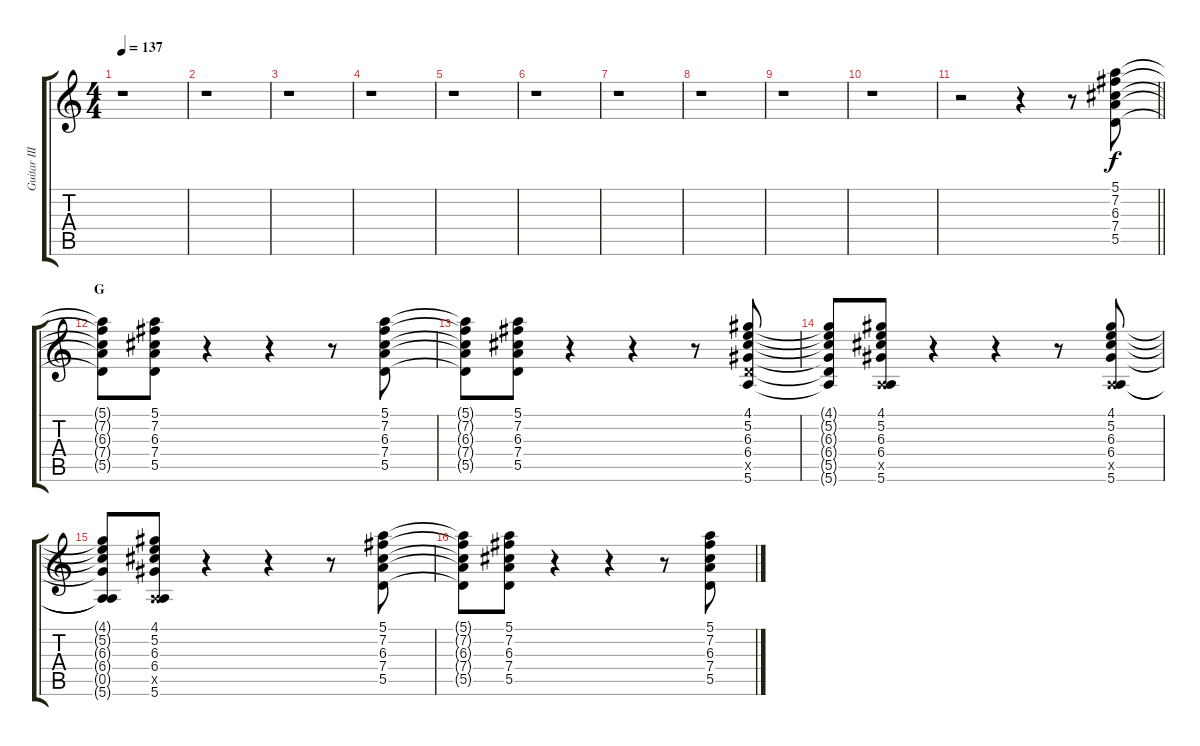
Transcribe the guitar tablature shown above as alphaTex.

\track ("Guitar III" "Guitar III") {instrument acousticguitarsteel}
\staff {score tabs}
\tuning (E4 B3 G3 D3 A2 E2) {hide}
\ts (4 4)
\tempo 137
\clef g2
\ks c
r.1{dy f} |
r.1 |
r.1 |
r.1 |
r.1 |
r.1 |
r.1 |
r.1 |
r.1 |
r.1 |
\barLineRight lightlight
r.2 r.4 r.8 (5.1 7.2 6.3 7.4 5.5).8 |
\section ("" "G")
(5.1{t} 7.2{t} 6.3{t} 7.4{t} 5.5{t}).8 (5.1 7.2 6.3 7.4 5.5).8 r.4 r.4 r.8 (5.1 7.2 6.3 7.4 5.5).8 |
(5.1{t} 7.2{t} 6.3{t} 7.4{t} 5.5{t}).8 (5.1 7.2 6.3 7.4 5.5).8 r.4 r.4 r.8 (4.1 5.2 6.3 6.4 5.5{x} 5.6).8 |
(4.1{t} 5.2{t} 6.3{t} 6.4{t} 5.5{t} 5.6{t}).8 (4.1 5.2 6.3 6.4 0.5{x} 5.6).8 r.4 r.4 r.8 (4.1 5.2 6.3 6.4 0.5{x} 5.6).8 |
(4.1{t} 5.2{t} 6.3{t} 6.4{t} 0.5{t} 5.6{t}).8 (4.1 5.2 6.3 6.4 0.5{x} 5.6).8 r.4 r.4 r.8 (5.1 7.2 6.3 7.4 5.5).8 |
(5.1{t} 7.2{t} 6.3{t} 7.4{t} 5.5{t}).8 (5.1 7.2 6.3 7.4 5.5).8 r.4 r.4 r.8 (5.1 7.2 6.3 7.4 5.5).8
